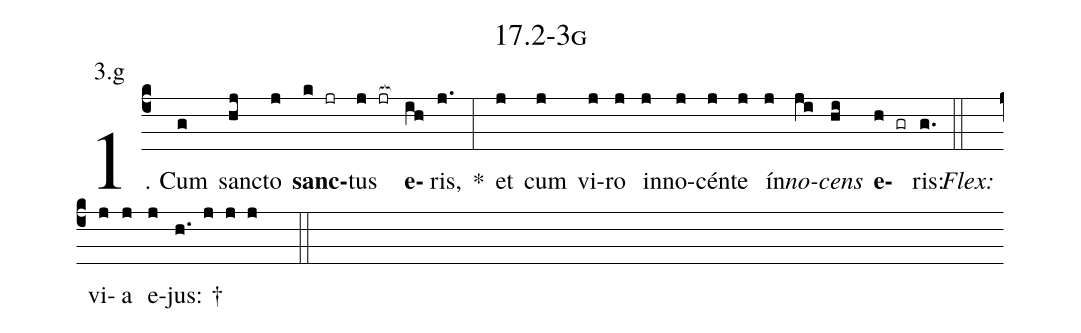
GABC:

name: 17.2-3g;
annotation: 3.g;
%%
(c4)1. Cum(g) sanc(hj)to(j) <b>sanc</b>(k jr)tus(j jr[ocb:1{]) <b>e</b>(ih[ocb:0}])ris,(j.) *(:) et(j) cum(j) vi(j)ro(j) in(j)no(j)cén(j)te(j) ín(j)<i>no</i>(ji)<i>cens</i>(hi) <b>e</b>(h gr)ris:(g.) (::)
<i>Flex:</i>()  vi(j)a(j) e(j)jus: †(h. j j j  ::)
